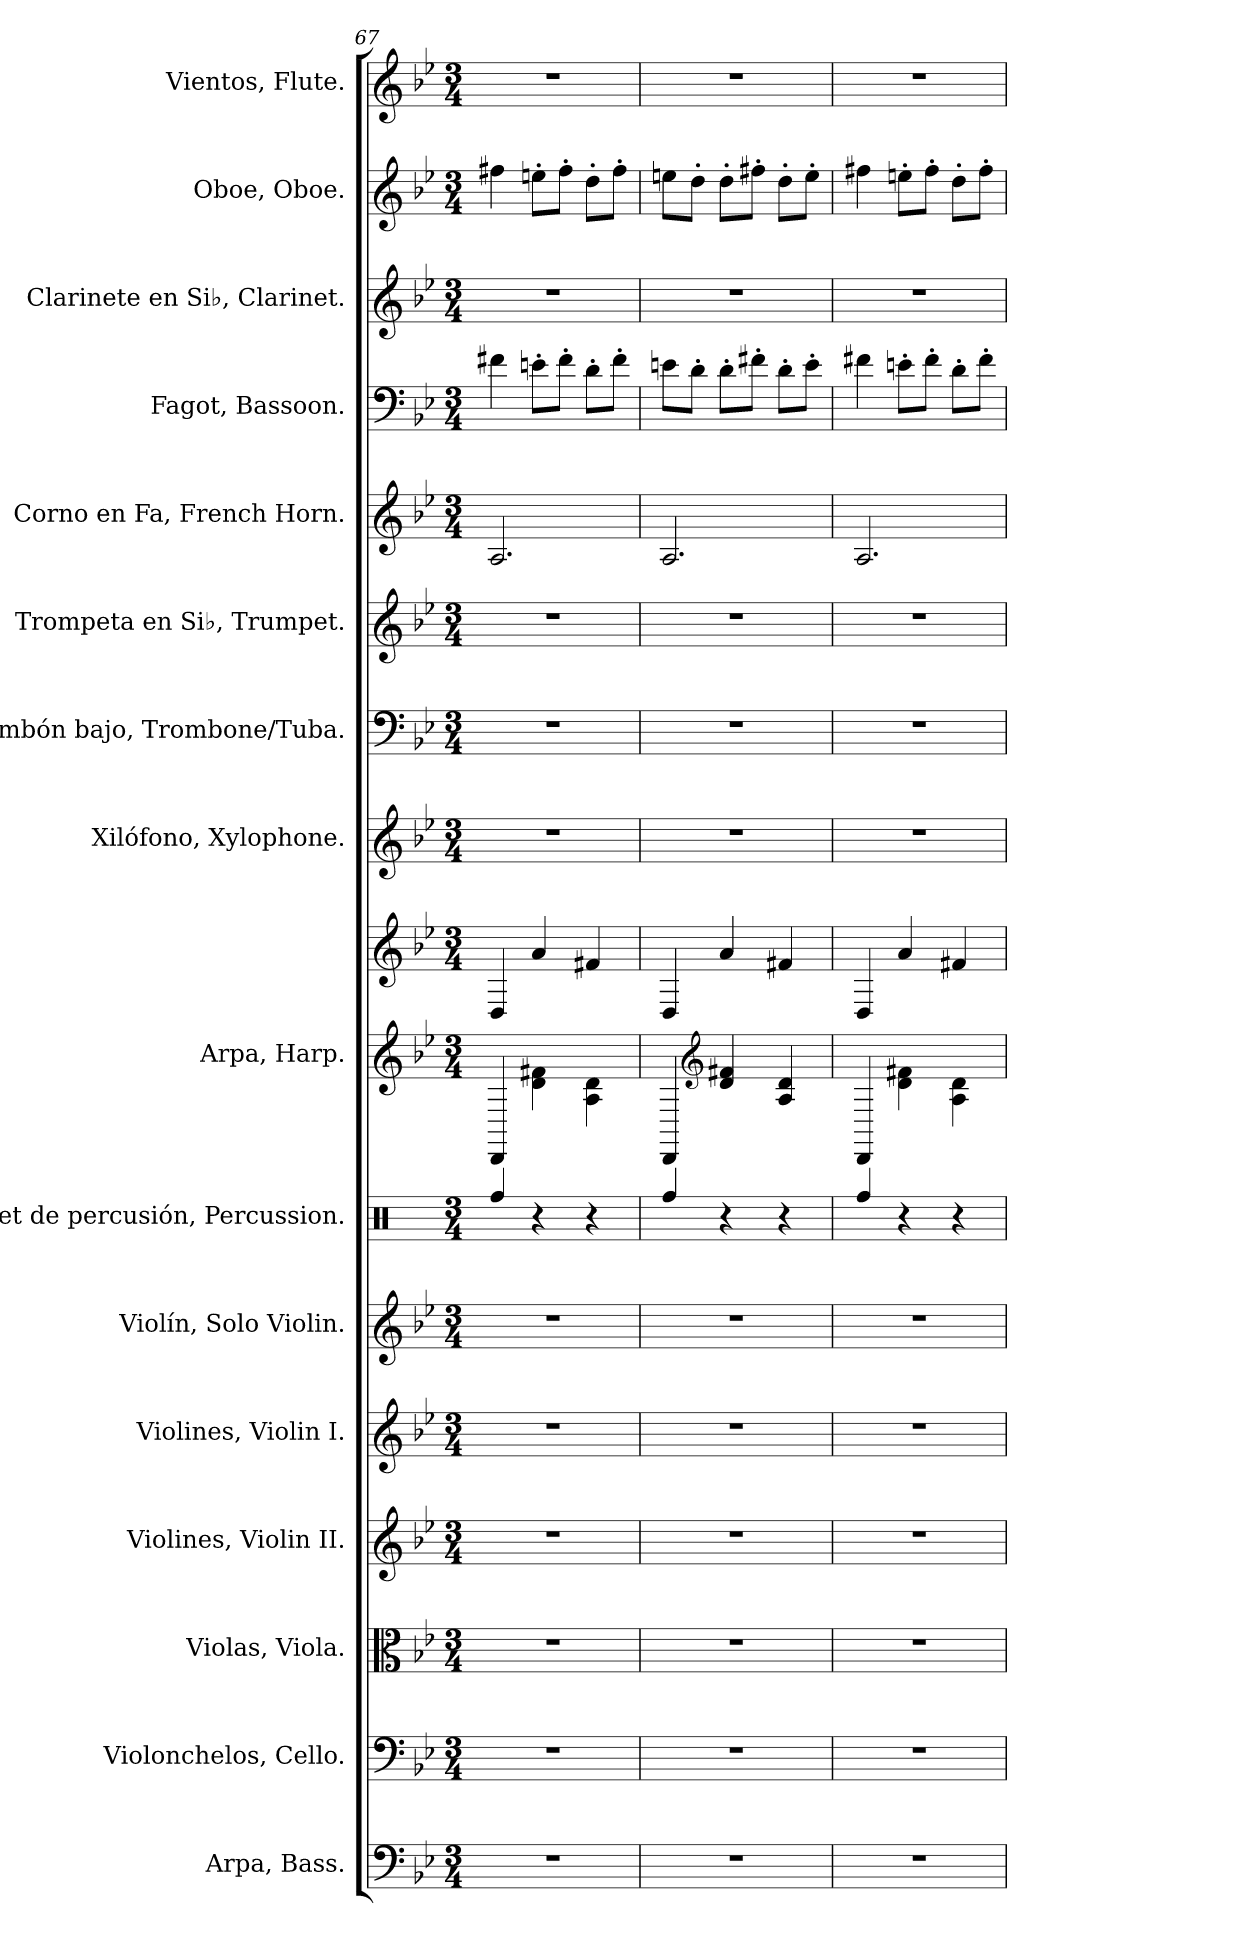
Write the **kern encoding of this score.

**kern	**kern	**kern	**kern	**kern	**kern	**kern	**kern	**kern	**kern	**kern	**kern	**kern	**kern	**kern	**kern	**kern
*part16	*part15	*part14	*part13	*part12	*part11	*part10	*part9	*part9	*part8	*part7	*part6	*part5	*part4	*part3	*part2	*part1
*staff17	*staff16	*staff15	*staff14	*staff13	*staff12	*staff11	*staff10	*staff9	*staff8	*staff7	*staff6	*staff5	*staff4	*staff3	*staff2	*staff1
*I"Arpa, Bass.	*I"Violonchelos, Cello.	*I"Violas, Viola.	*I"Violines, Violin II.	*I"Violines, Violin I.	*I"Violín, Solo Violin.	*I"Set de percusión, Percussion.	*I"Arpa, Harp.	*	*I"Xilófono, Xylophone.	*I"Trombón bajo, Trombone/Tuba.	*I"Trompeta en Si♭, Trumpet.	*I"Corno en Fa, French Horn.	*I"Fagot, Bassoon.	*I"Clarinete en Si♭, Clarinet.	*I"Oboe, Oboe.	*I"Vientos, Flute.
*I'Arp.	*I'Vcs.	*I'Vlas.	*I'Vlns.	*I'Vlns.	*I'Vln.	*	*I'Arp.	*	*I'Xil.	*I'Tbn. B.	*I'Tpt. Si♭	*I'Cor. Fa	*I'Fag.	*I'Cl. Si♭	*I'Ob.	*I'Vi.
!!LO:PB:g=z
*clefF4	*clefF4	*clefC3	*clefG2	*clefG2	*clefG2	*clefX	*clefG2	*clefG2	*clefG2	*clefF4	*clefG2	*clefG2	*clefF4	*clefG2	*clefG2	*clefG2
*	*	*	*	*	*	*	*	*	*ITrd-7c-12	*	*ITrd1c2	*ITrd4c7	*	*ITrd1c2	*	*
*k[b-e-]	*k[b-e-]	*k[b-e-]	*k[b-e-]	*k[b-e-]	*k[b-e-]	*k[]	*k[b-e-]	*k[b-e-]	*k[b-e-]	*k[b-e-]	*k[b-e-a-d-]	*k[b-e-a-]	*k[b-e-]	*k[b-e-a-d-]	*k[b-e-]	*k[b-e-]
*M3/4	*M3/4	*M3/4	*M3/4	*M3/4	*M3/4	*M3/4	*M3/4	*M3/4	*M3/4	*M3/4	*M3/4	*M3/4	*M3/4	*M3/4	*M3/4	*M3/4
=67	=67	=67	=67	=67	=67	=67	=67	=67	=67	=67	=67	=67	=67	=67	=67	=67
2.r	2.r	2.r	2.r	2.r	2.r	4Rff/	4DD/	4D/	2.r	2.r	2.r	2.D/	4f#X\	2.r	4ff#X\	2.r
.	.	.	.	.	.	4r	4d\ 4f#X\	4a/	.	.	.	.	8en'\L	.	8een'\L	.
.	.	.	.	.	.	.	.	.	.	.	.	.	8f#'\J	.	8ff#'\J	.
.	.	.	.	.	.	4r	4A\ 4d\	4f#X/	.	.	.	.	8d'\L	.	8dd'\L	.
.	.	.	.	.	.	.	.	.	.	.	.	.	8f#'\J	.	8ff#'\J	.
=68	=68	=68	=68	=68	=68	=68	=68	=68	=68	=68	=68	=68	=68	=68	=68	=68
2.r	2.r	2.r	2.r	2.r	2.r	4Rff/	4DD/	4D/	2.r	2.r	2.r	2.D/	8en\L	2.r	8een\L	2.r
.	.	.	.	.	.	.	.	.	.	.	.	.	8d'\J	.	8dd'\J	.
*	*	*	*	*	*	*	*clefG2	*	*	*	*	*	*	*	*	*
.	.	.	.	.	.	4r	4d/ 4f#X/	4a/	.	.	.	.	8d'\L	.	8dd'\L	.
.	.	.	.	.	.	.	.	.	.	.	.	.	8f#X'\J	.	8ff#X'\J	.
.	.	.	.	.	.	4r	4A/ 4d/	4f#X/	.	.	.	.	8d'\L	.	8dd'\L	.
.	.	.	.	.	.	.	.	.	.	.	.	.	8e'\J	.	8ee'\J	.
=69	=69	=69	=69	=69	=69	=69	=69	=69	=69	=69	=69	=69	=69	=69	=69	=69
2.r	2.r	2.r	2.r	2.r	2.r	4Rff/	4DD/	4D/	2.r	2.r	2.r	2.D/	4f#X\	2.r	4ff#X\	2.r
.	.	.	.	.	.	4r	4d\ 4f#X\	4a/	.	.	.	.	8en'\L	.	8een'\L	.
.	.	.	.	.	.	.	.	.	.	.	.	.	8f#'\J	.	8ff#'\J	.
.	.	.	.	.	.	4r	4A\ 4d\	4f#X/	.	.	.	.	8d'\L	.	8dd'\L	.
.	.	.	.	.	.	.	.	.	.	.	.	.	8f#'\J	.	8ff#'\J	.
=	=	=	=	=	=	=	=	=	=	=	=	=	=	=	=	=
*-	*-	*-	*-	*-	*-	*-	*-	*-	*-	*-	*-	*-	*-	*-	*-	*-
